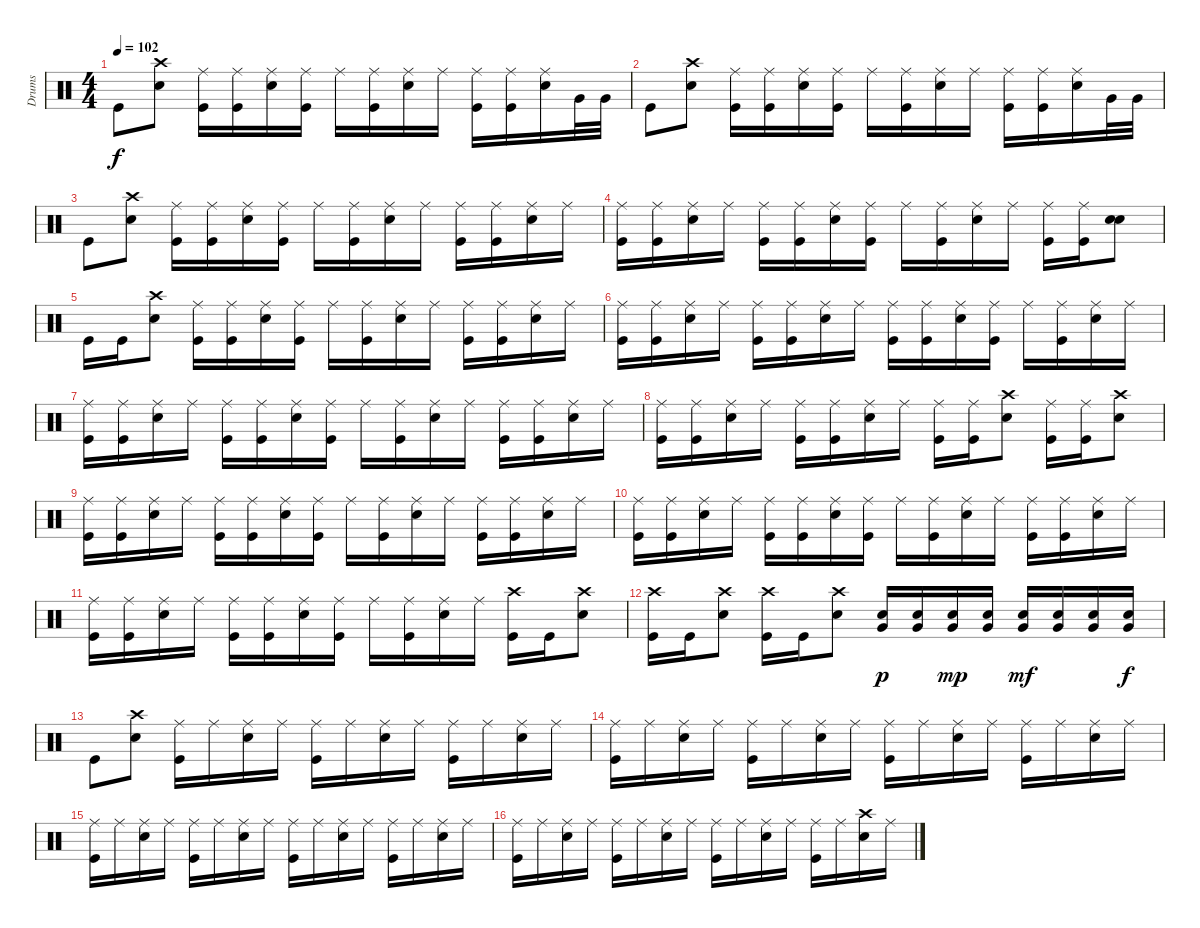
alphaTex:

\track ("Drums" "Drums") {instrument percussion}
\staff {score}
\articulation defaults
\ts (4 4)
\tempo 102
\clef neutral
\ks c "Kick (hit)".8{dy f}
("Snare (hit) 2" "Crash high (hit)").8 ("Kick (hit)" "Ride (middle)").16 ("Kick (hit)" "Ride (middle)").16 ("Snare (hit) 2" "Ride (middle)").16 ("Kick (hit)" "Ride (middle)").16 "Ride (middle)".16 ("Kick (hit)" "Ride (middle)").16 ("Snare (hit) 2" "Ride (middle)").16 "Ride (middle)".16 ("Kick (hit)" "Ride (middle)").16 ("Kick (hit)" "Ride (middle)").16 ("Snare (hit) 2" "Ride (middle)").16 "Very Low Tom (hit)".32 "Very Low Tom (hit)".32 |
"Kick (hit)".8 ("Snare (hit) 2" "Crash high (hit)").8 ("Kick (hit)" "Ride (middle)").16 ("Kick (hit)" "Ride (middle)").16 ("Snare (hit) 2" "Ride (middle)").16 ("Kick (hit)" "Ride (middle)").16 "Ride (middle)".16 ("Kick (hit)" "Ride (middle)").16 ("Snare (hit) 2" "Ride (middle)").16 "Ride (middle)".16 ("Kick (hit)" "Ride (middle)").16 ("Kick (hit)" "Ride (middle)").16 ("Snare (hit) 2" "Ride (middle)").16 "Very Low Tom (hit)".32 "Very Low Tom (hit)".32 |
"Kick (hit)".8 ("Snare (hit) 2" "Crash high (hit)").8 ("Kick (hit)" "Ride (middle)").16 ("Kick (hit)" "Ride (middle)").16 ("Snare (hit) 2" "Ride (middle)").16 ("Kick (hit)" "Ride (middle)").16 "Ride (middle)".16 ("Kick (hit)" "Ride (middle)").16 ("Snare (hit) 2" "Ride (middle)").16 "Ride (middle)".16 ("Kick (hit)" "Ride (middle)").16 ("Kick (hit)" "Ride (middle)").16 ("Snare (hit) 2" "Ride (middle)").16 "Ride (middle)".16 |
("Kick (hit)" "Ride (middle)").16 ("Kick (hit)" "Ride (middle)").16 ("Snare (hit) 2" "Ride (middle)").16 "Ride (middle)".16 ("Kick (hit)" "Ride (middle)").16 ("Kick (hit)" "Ride (middle)").16 ("Snare (hit) 2" "Ride (middle)").16 ("Kick (hit)" "Ride (middle)").16 "Ride (middle)".16 ("Kick (hit)" "Ride (middle)").16 ("Snare (hit) 2" "Ride (middle)").16 "Ride (middle)".16 ("Kick (hit)" "Ride (middle)").16 ("Kick (hit)" "Ride (middle)").16 ("Snare (hit) 2" "Snare (hit) 2").8 |
"Kick (hit)".16 "Kick (hit)".16 ("Snare (hit) 2" "Crash high (hit)").8 ("Kick (hit)" "Ride (middle)").16 ("Kick (hit)" "Ride (middle)").16 ("Snare (hit) 2" "Ride (middle)").16 ("Kick (hit)" "Ride (middle)").16 "Ride (middle)".16 ("Kick (hit)" "Ride (middle)").16 ("Snare (hit) 2" "Ride (middle)").16 "Ride (middle)".16 ("Kick (hit)" "Ride (middle)").16 ("Kick (hit)" "Ride (middle)").16 ("Snare (hit) 2" "Ride (middle)").16 "Ride (middle)".16 |
("Kick (hit)" "Ride (middle)").16 ("Kick (hit)" "Ride (middle)").16 ("Snare (hit) 2" "Ride (middle)").16 "Ride (middle)".16 ("Kick (hit)" "Ride (middle)").16 ("Kick (hit)" "Ride (middle)").16 ("Snare (hit) 2" "Ride (middle)").16 "Ride (middle)".16 ("Kick (hit)" "Ride (middle)").16 ("Kick (hit)" "Ride (middle)").16 ("Snare (hit) 2" "Ride (middle)").16 ("Kick (hit)" "Ride (middle)").16 "Ride (middle)".16 ("Kick (hit)" "Ride (middle)").16 ("Snare (hit) 2" "Ride (middle)").16 "Ride (middle)".16 |
("Kick (hit)" "Ride (middle)").16 ("Kick (hit)" "Ride (middle)").16 ("Snare (hit) 2" "Ride (middle)").16 "Ride (middle)".16 ("Kick (hit)" "Ride (middle)").16 ("Kick (hit)" "Ride (middle)").16 ("Snare (hit) 2" "Ride (middle)").16 ("Kick (hit)" "Ride (middle)").16 "Ride (middle)".16 ("Kick (hit)" "Ride (middle)").16 ("Snare (hit) 2" "Ride (middle)").16 "Ride (middle)".16 ("Kick (hit)" "Ride (middle)").16 ("Kick (hit)" "Ride (middle)").16 ("Snare (hit) 2" "Ride (middle)").16 "Ride (middle)".16 |
("Kick (hit)" "Ride (middle)").16 ("Kick (hit)" "Ride (middle)").16 ("Snare (hit) 2" "Ride (middle)").16 "Ride (middle)".16 ("Kick (hit)" "Ride (middle)").16 ("Kick (hit)" "Ride (middle)").16 ("Snare (hit) 2" "Ride (middle)").16 "Ride (middle)".16 ("Kick (hit)" "Ride (middle)").16 ("Kick (hit)" "Ride (middle)").16 ("Snare (hit) 2" "Crash high (hit)").8 ("Kick (hit)" "Ride (middle)").16 ("Kick (hit)" "Ride (middle)").16 ("Snare (hit) 2" "Crash high (hit)").8 |
("Kick (hit)" "Ride (middle)").16 ("Kick (hit)" "Ride (middle)").16 ("Snare (hit) 2" "Ride (middle)").16 "Ride (middle)".16 ("Kick (hit)" "Ride (middle)").16 ("Kick (hit)" "Ride (middle)").16 ("Snare (hit) 2" "Ride (middle)").16 ("Kick (hit)" "Ride (middle)").16 "Ride (middle)".16 ("Kick (hit)" "Ride (middle)").16 ("Snare (hit) 2" "Ride (middle)").16 "Ride (middle)".16 ("Kick (hit)" "Ride (middle)").16 ("Kick (hit)" "Ride (middle)").16 ("Snare (hit) 2" "Ride (middle)").16 "Ride (middle)".16 |
("Kick (hit)" "Ride (middle)").16 ("Kick (hit)" "Ride (middle)").16 ("Snare (hit) 2" "Ride (middle)").16 "Ride (middle)".16 ("Kick (hit)" "Ride (middle)").16 ("Kick (hit)" "Ride (middle)").16 ("Snare (hit) 2" "Ride (middle)").16 ("Kick (hit)" "Ride (middle)").16 "Ride (middle)".16 ("Kick (hit)" "Ride (middle)").16 ("Snare (hit) 2" "Ride (middle)").16 "Ride (middle)".16 ("Kick (hit)" "Ride (middle)").16 ("Kick (hit)" "Ride (middle)").16 ("Snare (hit) 2" "Ride (middle)").16 "Ride (middle)".16 |
("Kick (hit)" "Ride (middle)").16 ("Kick (hit)" "Ride (middle)").16 ("Snare (hit) 2" "Ride (middle)").16 "Ride (middle)".16 ("Kick (hit)" "Ride (middle)").16 ("Kick (hit)" "Ride (middle)").16 ("Snare (hit) 2" "Ride (middle)").16 ("Kick (hit)" "Ride (middle)").16 "Ride (middle)".16 ("Kick (hit)" "Ride (middle)").16 ("Snare (hit) 2" "Ride (middle)").16 "Ride (middle)".16 ("Kick (hit)" "Crash high (hit)").16 "Kick (hit)".16 ("Snare (hit) 2" "Crash high (hit)").8 |
("Kick (hit)" "Crash high (hit)").16 "Kick (hit)".16 ("Snare (hit) 2" "Crash high (hit)").8 ("Kick (hit)" "Crash high (hit)").16 "Kick (hit)".16 ("Snare (hit) 2" "Crash high (hit)").8 ("Snare (hit) 2" "Very Low Tom (hit)").16{dy p} ("Snare (hit) 2" "Very Low Tom (hit)").16 ("Snare (hit) 2" "Very Low Tom (hit)").16{dy mp} ("Snare (hit) 2" "Very Low Tom (hit)").16 ("Snare (hit) 2" "Very Low Tom (hit)").16{dy mf} ("Snare (hit) 2" "Very Low Tom (hit)").16 ("Snare (hit) 2" "Very Low Tom (hit)").16 ("Snare (hit) 2" "Very Low Tom (hit)").16{dy f} |
"Kick (hit)".8 ("Snare (hit) 2" "Crash high (hit)").8 ("Kick (hit)" "Ride (middle)").16 "Ride (middle)".16 ("Snare (hit) 2" "Ride (middle)").16 "Ride (middle)".16 ("Kick (hit)" "Ride (middle)").16 "Ride (middle)".16 ("Snare (hit) 2" "Ride (middle)").16 "Ride (middle)".16 ("Kick (hit)" "Ride (middle)").16 "Ride (middle)".16 ("Snare (hit) 2" "Ride (middle)").16 "Ride (middle)".16 |
("Kick (hit)" "Ride (middle)").16 "Ride (middle)".16 ("Snare (hit) 2" "Ride (middle)").16 "Ride (middle)".16 ("Kick (hit)" "Ride (middle)").16 "Ride (middle)".16 ("Snare (hit) 2" "Ride (middle)").16 "Ride (middle)".16 ("Kick (hit)" "Ride (middle)").16 "Ride (middle)".16 ("Snare (hit) 2" "Ride (middle)").16 "Ride (middle)".16 ("Kick (hit)" "Ride (middle)").16 "Ride (middle)".16 ("Snare (hit) 2" "Ride (middle)").16 "Ride (middle)".16 |
("Kick (hit)" "Ride (middle)").16 "Ride (middle)".16 ("Snare (hit) 2" "Ride (middle)").16 "Ride (middle)".16 ("Kick (hit)" "Ride (middle)").16 "Ride (middle)".16 ("Snare (hit) 2" "Ride (middle)").16 "Ride (middle)".16 ("Kick (hit)" "Ride (middle)").16 "Ride (middle)".16 ("Snare (hit) 2" "Ride (middle)").16 "Ride (middle)".16 ("Kick (hit)" "Ride (middle)").16 "Ride (middle)".16 ("Snare (hit) 2" "Ride (middle)").16 "Ride (middle)".16 |
("Kick (hit)" "Ride (middle)").16 "Ride (middle)".16 ("Snare (hit) 2" "Ride (middle)").16 "Ride (middle)".16 ("Kick (hit)" "Ride (middle)").16 "Ride (middle)".16 ("Snare (hit) 2" "Ride (middle)").16 "Ride (middle)".16 ("Kick (hit)" "Ride (middle)").16 "Ride (middle)".16 ("Snare (hit) 2" "Ride (middle)").16 "Ride (middle)".16 ("Kick (hit)" "Ride (middle)").16 "Ride (middle)".16 ("Snare (hit) 2" "Crash high (hit)").16 "Ride (middle)".16
